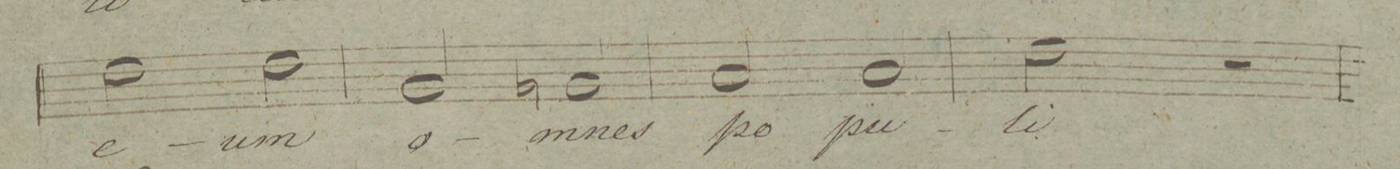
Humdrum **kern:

**kern	**text	**dynam
*I"Baſso.	*	*
*clefF4	*	*
*k[b-]	*	*
*met(c|)	*	*
*M2/2	*	*
2F\	e-	.
2F\	-um	.
=27	=27	=27
2BB-/	o-	.
2BBn/	-mnes	.
=28	=28	=28
2C/	po-	.
2C/	-pu-	.
=29	=29	=29
2F\	-li	.
2r	.	.
=30	=30	=30
*-	*-	*-
